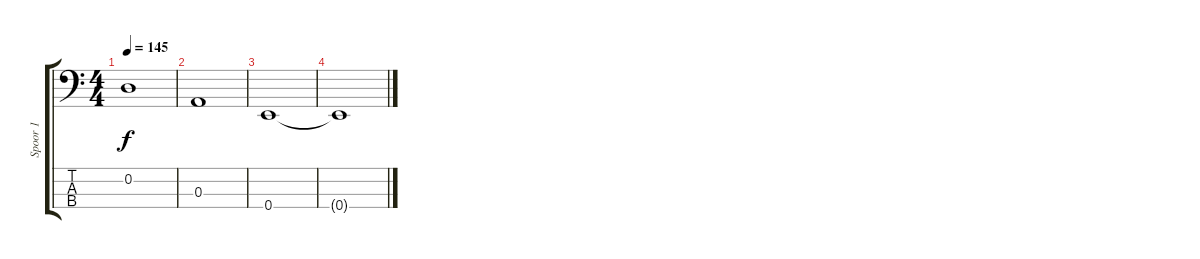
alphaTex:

\track ("Spoor 1" "Spoor 1") {instrument electricbassfinger}
\staff {score tabs}
\tuning (G2 D2 A1 E1) {hide}
\ts (4 4)
\tempo 145
\clef f4
\ks c
0.2.1{dy f} |
0.3.1 |
0.4.1 |
0.4{t}.1
